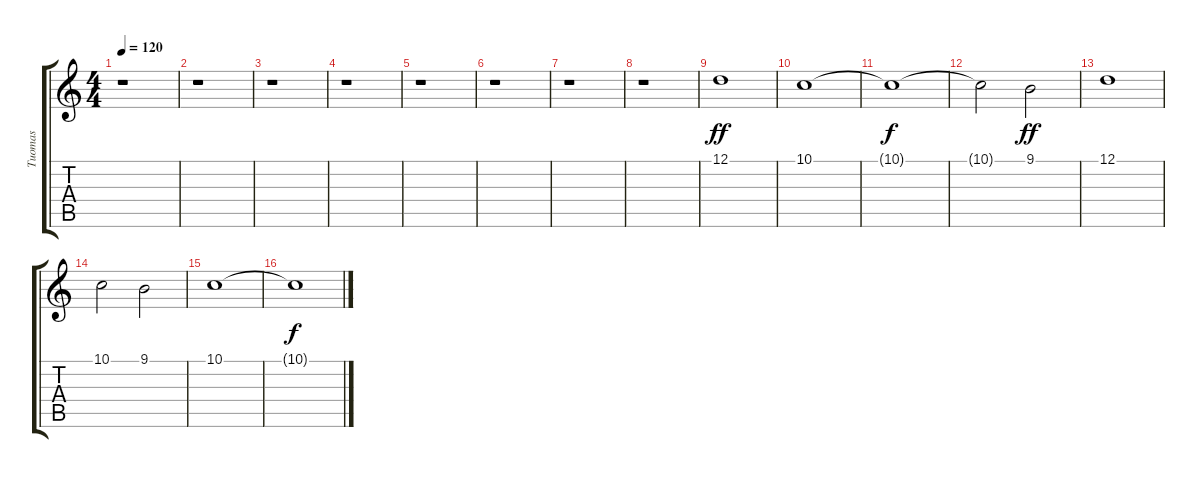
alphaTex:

\track ("Tuomas" "Tuomas") {instrument choiraahs}
\staff {score tabs}
\tuning (D4 A3 F3 C3 G2 D2) {hide}
\ts (4 4)
\tempo 120
\clef g2
\ks c
r.1{dy ff} |
r.1 |
r.1 |
r.1 |
r.1 |
r.1 |
r.1 |
r.1 |
12.1.1 |
10.1.1 |
10.1{t}.1{dy f} |
10.1{t}.2 9.1.2{dy ff} |
12.1.1 |
10.1.2 9.1.2 |
10.1.1 |
10.1{t}.1{dy f}
